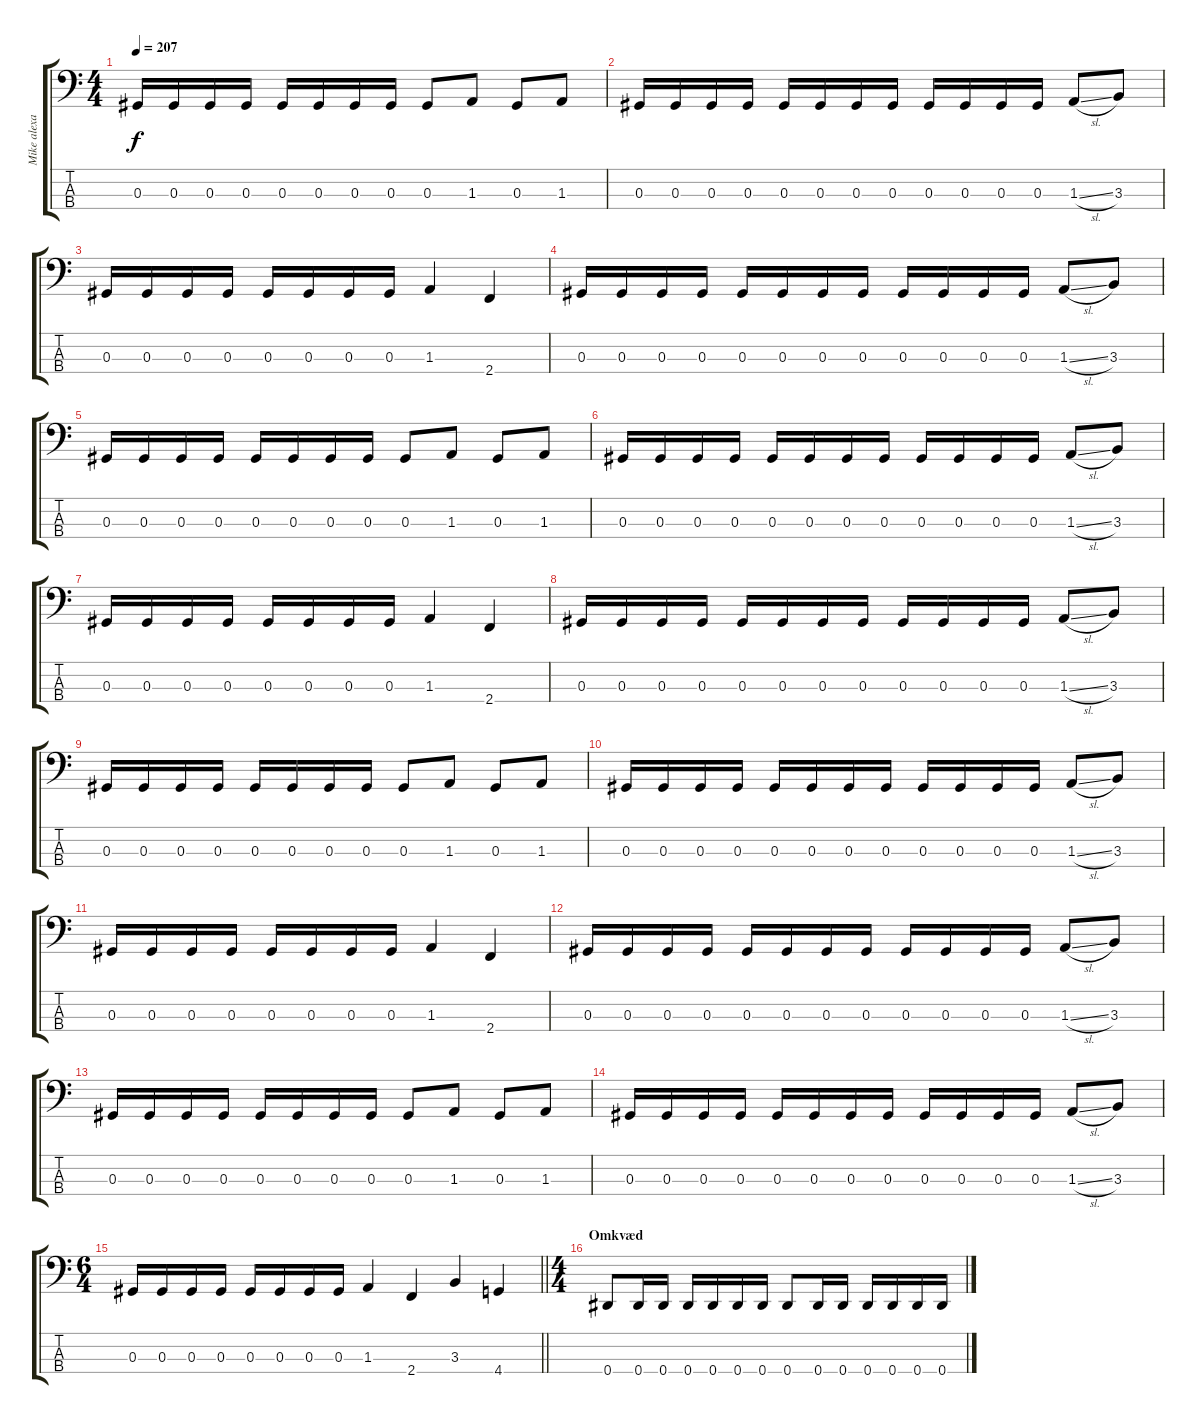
\track ("Mike alexander" "Mike alexa") {instrument electricbasspick}
\staff {score tabs}
\tuning (Gb2 Db2 Ab1 Eb1) {hide}
\ts (4 4)
\tempo 207
\clef f4
\ks c
0.3.16{dy f} 0.3.16 0.3.16 0.3.16 0.3.16 0.3.16 0.3.16 0.3.16 0.3.8 1.3.8 0.3.8 1.3.8 |
0.3.16 0.3.16 0.3.16 0.3.16 0.3.16 0.3.16 0.3.16 0.3.16 0.3.16 0.3.16 0.3.16 0.3.16 1.3{sl}.8 3.3.8 |
0.3.16 0.3.16 0.3.16 0.3.16 0.3.16 0.3.16 0.3.16 0.3.16 1.3.4 2.4.4 |
0.3.16 0.3.16 0.3.16 0.3.16 0.3.16 0.3.16 0.3.16 0.3.16 0.3.16 0.3.16 0.3.16 0.3.16 1.3{sl}.8 3.3.8 |
0.3.16 0.3.16 0.3.16 0.3.16 0.3.16 0.3.16 0.3.16 0.3.16 0.3.8 1.3.8 0.3.8 1.3.8 |
0.3.16 0.3.16 0.3.16 0.3.16 0.3.16 0.3.16 0.3.16 0.3.16 0.3.16 0.3.16 0.3.16 0.3.16 1.3{sl}.8 3.3.8 |
0.3.16 0.3.16 0.3.16 0.3.16 0.3.16 0.3.16 0.3.16 0.3.16 1.3.4 2.4.4 |
0.3.16 0.3.16 0.3.16 0.3.16 0.3.16 0.3.16 0.3.16 0.3.16 0.3.16 0.3.16 0.3.16 0.3.16 1.3{sl}.8 3.3.8 |
0.3.16 0.3.16 0.3.16 0.3.16 0.3.16 0.3.16 0.3.16 0.3.16 0.3.8 1.3.8 0.3.8 1.3.8 |
0.3.16 0.3.16 0.3.16 0.3.16 0.3.16 0.3.16 0.3.16 0.3.16 0.3.16 0.3.16 0.3.16 0.3.16 1.3{sl}.8 3.3.8 |
0.3.16 0.3.16 0.3.16 0.3.16 0.3.16 0.3.16 0.3.16 0.3.16 1.3.4 2.4.4 |
0.3.16 0.3.16 0.3.16 0.3.16 0.3.16 0.3.16 0.3.16 0.3.16 0.3.16 0.3.16 0.3.16 0.3.16 1.3{sl}.8 3.3.8 |
0.3.16 0.3.16 0.3.16 0.3.16 0.3.16 0.3.16 0.3.16 0.3.16 0.3.8 1.3.8 0.3.8 1.3.8 |
0.3.16 0.3.16 0.3.16 0.3.16 0.3.16 0.3.16 0.3.16 0.3.16 0.3.16 0.3.16 0.3.16 0.3.16 1.3{sl}.8 3.3.8 |
\ts (6 4)
\barLineRight lightlight
0.3.16 0.3.16 0.3.16 0.3.16 0.3.16 0.3.16 0.3.16 0.3.16 1.3.4 2.4.4 3.3.4 4.4.4 |
\ts (4 4)
\section ("" "Omkvæd")
0.4.8 0.4.16 0.4.16 0.4.16 0.4.16 0.4.16 0.4.16 0.4.8 0.4.16 0.4.16 0.4.16 0.4.16 0.4.16 0.4{sl}.16
